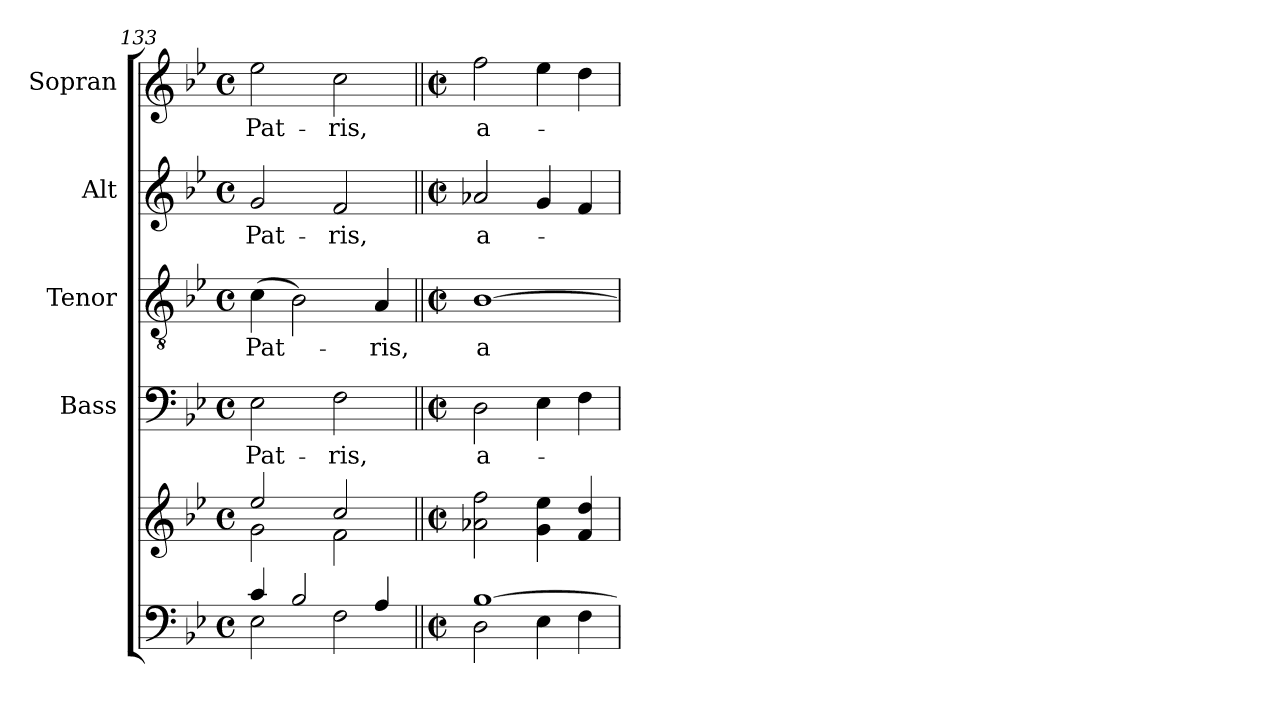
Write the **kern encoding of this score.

**kern	**kern	**kern	**text	**kern	**text	**kern	**text	**kern	**text
*part5	*part5	*part4	*part4	*part3	*part3	*part2	*part2	*part1	*part1
*staff6	*staff5	*staff4	*staff4	*staff3	*staff3	*staff2	*staff2	*staff1	*staff1
*	*	*I"Bass	*	*I"Tenor	*	*I"Alt	*	*I"Sopran	*
*	*	*I'B.	*	*I'T.	*	*I'A.	*	*I'S.	*
*clefF4	*clefG2	*clefF4	*	*clefGv2	*	*clefG2	*	*clefG2	*
*k[b-e-]	*k[b-e-]	*k[b-e-]	*	*k[b-e-]	*	*k[b-e-]	*	*k[b-e-]	*
*B-:	*B-:	*B-:	*	*B-:	*	*B-:	*	*B-:	*
*M4/4	*M4/4	*M4/4	*	*M4/4	*	*M4/4	*	*M4/4	*
*met(c)	*met(c)	*met(c)	*	*met(c)	*	*met(c)	*	*met(c)	*
=133	=133	=133	=133	=133	=133	=133	=133	=133	=133
*^	*^	*	*	*	*	*	*	*	*
!	!	!	!	!	!LO:LY:b	!	!LO:LY:b	!	!LO:LY:b	!	!LO:LY:b
4c/	2E-\	2ee-/	2g\	2E-\	Pat-	(>4c\	Pat-	2g/	Pat-	2ee-\	Pat-
2B-/	.	.	.	.	.	2B-\)	.	.	.	.	.
!	!	!	!	!	!LO:LY:b	!	!	!	!LO:LY:b	!	!LO:LY:b
.	2F\	2cc/	2f\	2F\	-ris,	.	.	2f/	-ris,	2cc\	-ris,
!	!	!	!	!	!	!	!LO:LY:b	!	!	!	!
4A/	.	.	.	.	.	4A/	-ris,	.	.	.	.
*	*	*v	*v	*	*	*	*	*	*	*	*
=134||	=134||	=134||	=134||	=134||	=134||	=134||	=134||	=134||	=134||	=134||
*M2/2	*	*M2/2	*M2/2	*	*M2/2	*	*M2/2	*	*M2/2	*
*met(c|)	*	*met(c|)	*met(c|)	*	*met(c|)	*	*met(c|)	*	*met(c|)	*
!	!	!	!	!LO:LY:b	!	!LO:LY:b	!	!LO:LY:b	!	!LO:LY:b
[>1B-	2D\	2a-X\ 2ff\	2D\	a-	[1B-	a-	2a-X/	a-	2ff\	a-
.	4E-\	4g\ 4ee-\	4E-\	.	.	.	4g/	.	4ee-\	.
.	4F\	4f/ 4dd/	4F\	.	.	.	4f/	.	4dd\	.
*v	*v	*	*	*	*	*	*	*	*	*
=	=	=	=	=	=	=	=	=	=
*-	*-	*-	*-	*-	*-	*-	*-	*-	*-
